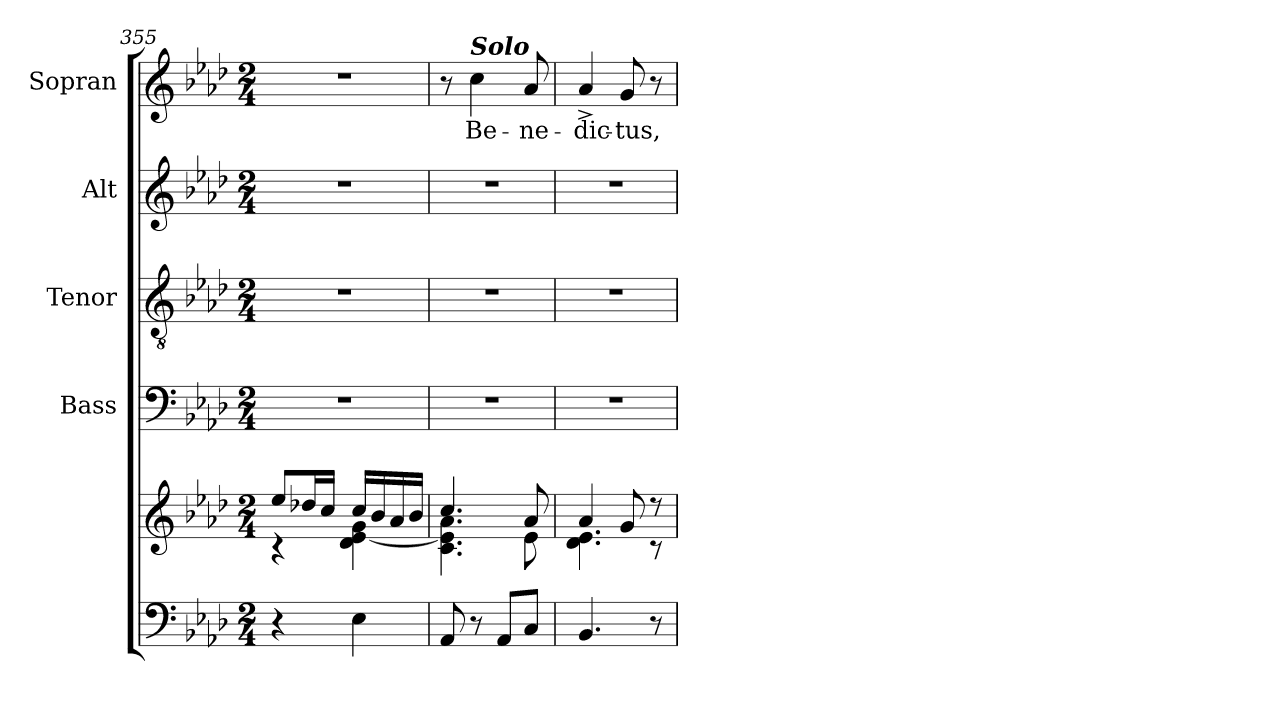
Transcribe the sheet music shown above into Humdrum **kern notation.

**kern	**kern	**kern	**kern	**kern	**kern	**text
*part5	*part5	*part4	*part3	*part2	*part1	*part1
*staff6	*staff5	*staff4	*staff3	*staff2	*staff1	*staff1
*	*	*I"Bass	*I"Tenor	*I"Alt	*I"Sopran	*
*	*	*I'B.	*I'T.	*I'A.	*I'S.	*
*clefF4	*clefG2	*clefF4	*clefGv2	*clefG2	*clefG2	*
*k[b-e-a-d-]	*k[b-e-a-d-]	*k[b-e-a-d-]	*k[b-e-a-d-]	*k[b-e-a-d-]	*k[b-e-a-d-]	*
*A-:	*A-:	*A-:	*A-:	*A-:	*A-:	*
*M2/4	*M2/4	*M2/4	*M2/4	*M2/4	*M2/4	*
=355	=355	=355	=355	=355	=355	=355
*	*^	*	*	*	*	*
4r	8ee-/L	4rc	2r	2r	2r	2r	.
.	16dd-X/L	.	.	.	.	.	.
.	16cc/JJ	.	.	.	.	.	.
4E-\	16cc/LL	4d-\ [<4e-\ 4g\	.	.	.	.	.
.	16b-/	.	.	.	.	.	.
.	16a-/	.	.	.	.	.	.
.	16b-/JJ	.	.	.	.	.	.
=356	=356	=356	=356	=356	=356	=356	=356
8AA-/	4.cc/	4.c\ 4.e-\] 4.a-\	2r	2r	2r	8r	.
!	!	!	!	!	!	!LO:TX:a:Bi:t=Solo	!
!	!	!	!	!	!	!	!LO:LY:b
8r	.	.	.	.	.	4cc\	Be-
8AA-/L	.	.	.	.	.	.	.
!	!	!	!	!	!	!	!LO:LY:b
8C/J	8a-/	8e-\	.	.	.	8a-/	-ne-
=357	=357	=357	=357	=357	=357	=357	=357
!	!	!	!	!	!	!	!LO:LY:b
4.BB-/	4a-/	4.d-\ 4.e-\	2r	2r	2r	4a-^>/	-dic-
!	!	!	!	!	!	!	!LO:LY:b
.	8g/	.	.	.	.	8g/	-tus,
8r	8r	8r	.	.	.	8r	.
*	*v	*v	*	*	*	*	*
=	=	=	=	=	=	=
*-	*-	*-	*-	*-	*-	*-
